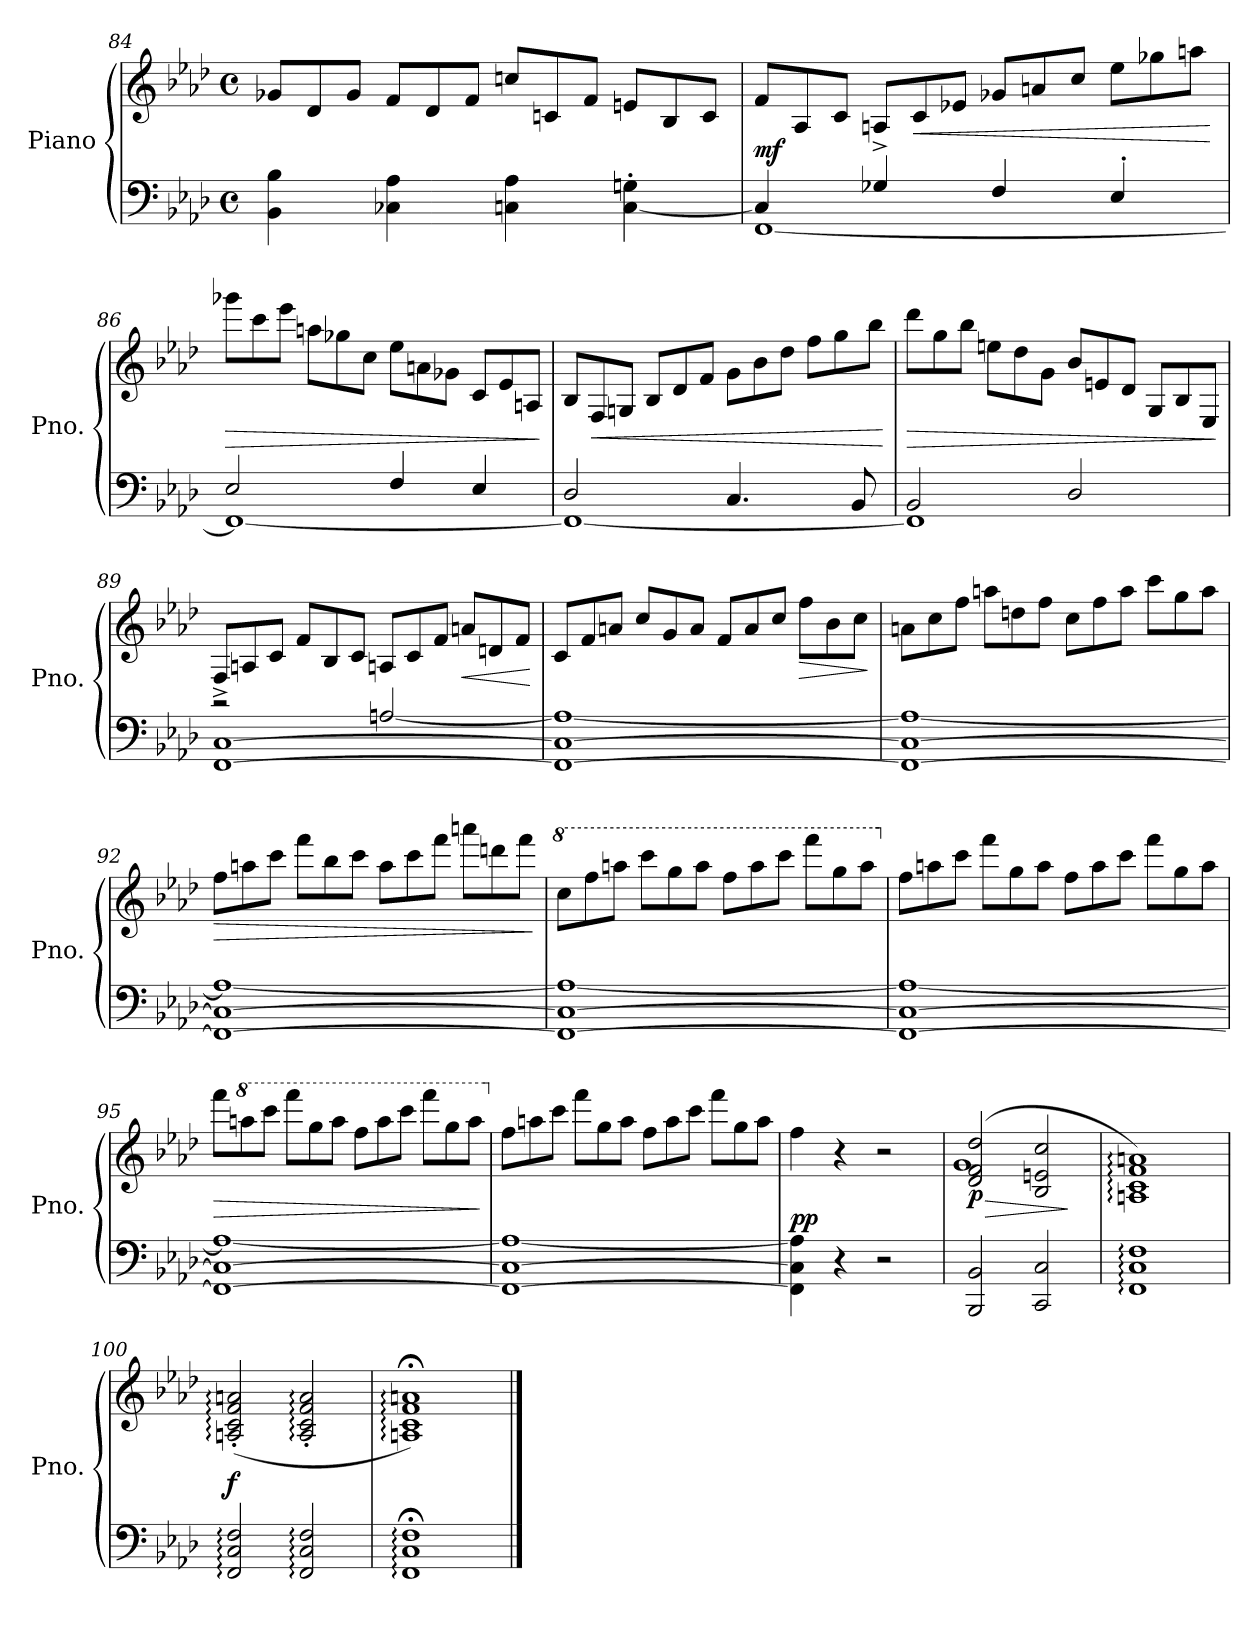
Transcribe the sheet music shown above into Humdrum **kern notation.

**kern	**kern	**dynam
*part1	*part1	*part1
*staff2	*staff1	*staff1/2
*I"Piano	*	*
*I'Pno.	*	*
*clefF4	*clefG2	*
*k[b-e-a-d-]	*k[b-e-a-d-]	*
*M4/4	*M4/4	*
*met(c)	*met(c)	*
*	*Xtuplet	*
=84	=84	=84
4BB-\ 4B-\	12g-X/L	.
.	12d-/	.
.	12g-/J	.
4C-X\ 4A-\	12f/L	.
.	12d-/	.
.	12f/J	.
4Cn\ 4A-\	12ccn/L	.
.	12cn/	.
.	12f/J	.
[4C\' 4Gn\'	12en/L	.
.	12B-/	.
.	12c/J	.
=85	=85	=85
*^	*	*
!	!	!	!LO:DY:a=2
4C/]	[1FF	12f/L	mf
.	.	12A-/	.
.	.	12c/J	.
4G-X^/	.	12An/L	.
!	!	!	!LO:HP:b
.	.	12c/	<
.	.	12e-X/J	.
4F/	.	12g-X/L	.
.	.	12an/	.
.	.	12cc/J	.
4E-'/	.	12ee-\L	.
.	.	12gg-X\	.
.	.	12aan\J	.
*v	*v	*	*
.	.	[
!!LO:PB:g=z
=86	=86	=86
*^	*	*
!	!	!	!LO:HP:b
2E-/	1FF_	12ggg-X\L	>
.	.	12ccc\	.
.	.	12eee-\J	.
.	.	12aan\L	.
.	.	12gg-X\	.
.	.	12cc\J	.
4F/	.	12ee-\L	.
.	.	12an\	.
.	.	12g-X\J	.
4E-/	.	12c/L	.
.	.	12e-/	.
.	.	12An/J	.
*v	*v	*	*
.	.	]
=87	=87	=87
*^	*	*
2D-/	1FF_	12B-/L	.
!	!	!	!LO:HP:b
.	.	12F/	<
.	.	12Gn/J	.
.	.	12B-/L	.
.	.	12d-/	.
.	.	12f/J	.
4.C/	.	12g\L	.
.	.	12b-\	.
.	.	12dd-\J	.
.	.	12ff\L	.
.	.	12gg\	.
8BB-/	.	.	.
.	.	12bb-\J	.
*v	*v	*	*
.	.	[
=88	=88	=88
*^	*	*
!	!	!	!LO:HP:b
2BB-/	1FF]	12ddd-\L	>
.	.	12gg\	.
.	.	12bb-\J	.
.	.	12een\L	.
.	.	12dd-\	.
.	.	12g\J	.
2D-/	.	12b-/L	.
.	.	12en/	.
.	.	12d-/J	.
.	.	12G/L	.
.	.	12B-/	.
.	.	12E-/J	.
*v	*v	*	*
.	.	]
!!LO:LB:g=z
=89	=89	=89
*^	*	*
[1FF [1C	2rc	12F^/L	.
.	.	12An/	.
.	.	12c/J	.
.	.	12f/L	.
.	.	12B-/	.
.	.	12c/J	.
.	[2An/	12An/L	.
.	.	12c/	.
.	.	12f/J	.
!	!	!	!LO:HP:b
.	.	12an/L	<
.	.	12dn/	.
.	.	12f/J	.
*v	*v	*	*
.	.	[
=90	=90	=90
*^	*	*
1FF_ 1C_	1A_	12c/L	.
.	.	12f/	.
.	.	12an/J	.
.	.	12cc/L	.
.	.	12g/	.
.	.	12a/J	.
.	.	12f/L	.
.	.	12a/	.
.	.	12cc/J	.
!	!	!	!LO:HP:b
.	.	12ff\L	>
.	.	12b-\	.
.	.	12cc\J	.
*v	*v	*	*
.	.	]
=91	=91	=91
*^	*	*
1FF_ 1C_	1A_	12an\L	.
.	.	12cc\	.
.	.	12ff\J	.
.	.	12aan\L	.
.	.	12ddn\	.
.	.	12ff\J	.
.	.	12cc\L	.
.	.	12ff\	.
.	.	12aa\J	.
.	.	12ccc\L	.
.	.	12gg\	.
.	.	12aa\J	.
!!LO:LB:g=z
=92	=92	=92	=92
!	!	!	!LO:HP:b
1FF_ 1C_	1A_	12ff\L	>
.	.	12aan\	.
.	.	12ccc\J	.
.	.	12fff\L	.
.	.	12bb-\	.
.	.	12ccc\J	.
.	.	12aa\L	.
.	.	12ccc\	.
.	.	12fff\J	.
.	.	12aaan\L	.
.	.	12dddn\	.
.	.	12fff\J	.
*v	*v	*	*
.	.	]
=93	=93	=93
*^	*	*
*	*	*8va	*
1FF_ 1C_	1A_	12ccc\L	.
.	.	12fff\	.
.	.	12aaan\J	.
.	.	12cccc\L	.
.	.	12ggg\	.
.	.	12aaa\J	.
.	.	12fff\L	.
.	.	12aaa\	.
.	.	12cccc\J	.
.	.	12ffff\L	.
.	.	12ggg\	.
.	.	12aaa\J	.
=94	=94	=94	=94
*	*	*X8va	*
1FF_ 1C_	1A_	12ff\L	.
.	.	12aan\	.
.	.	12ccc\J	.
.	.	12fff\L	.
.	.	12gg\	.
.	.	12aa\J	.
.	.	12ff\L	.
.	.	12aa\	.
.	.	12ccc\J	.
.	.	12fff\L	.
.	.	12gg\	.
.	.	12aa\J	.
!!LO:LB:g=z
=95	=95	=95	=95
!	!	!	!LO:HP:b
1FF_ 1C_	1A_	12fff\L	>
*	*	*8va	*
.	.	12aaan\	.
.	.	12cccc\J	.
.	.	12ffff\L	.
.	.	12ggg\	.
.	.	12aaa\J	.
.	.	12fff\L	.
.	.	12aaa\	.
.	.	12cccc\J	.
.	.	12ffff\L	.
.	.	12ggg\	.
.	.	12aaa\J	.
*v	*v	*	*
.	.	]
=96	=96	=96
*^	*	*
*	*	*X8va	*
1FF_ 1C_	1A_	12ff\L	.
.	.	12aan\	.
.	.	12ccc\J	.
.	.	12fff\L	.
.	.	12gg\	.
.	.	12aa\J	.
.	.	12ff\L	.
.	.	12aa\	.
.	.	12ccc\J	.
.	.	12fff\L	.
.	.	12gg\	.
.	.	12aa\J	.
*v	*v	*	*
=97	=97	=97
!	!	!LO:DY:a=2
4FF\] 4C\] 4A\]	4ff\	pp
4r	4r	.
2r	2r	.
!!LO:LB:g=z
=98	=98	=98
!	!LO:TX:a:i:t=a tempo	!
!	!	!LO:HP:b
*	*^	*
!	!	!	!LO:DY:n=1:b
2BBB-/ 2BB-/	(2d-/ 2f/ 2dd-/	1g	> p
2CC/ 2C/	2B-/ 2en/ 2cc/	.	.
*	*v	*v	*
.	.	]
=99	=99	=99
1FF: 1C: 1F:	1An: 1c: 1f: 1an:)	.
=100	=100	=100
!	!	!LO:DY:a=2
2FF/: 2C/: 2F/:	(2An/:' 2c/:' 2f/:' 2an/:'	f
2FF/: 2C/: 2F/:	2A/:' 2c/:' 2f/:' 2a/:'	.
=101	=101	=101
1FF;<: 1C;<: 1F;<:	1An;<: 1c;<: 1f;<: 1an;<:)	.
==	==	==
*-	*-	*-
